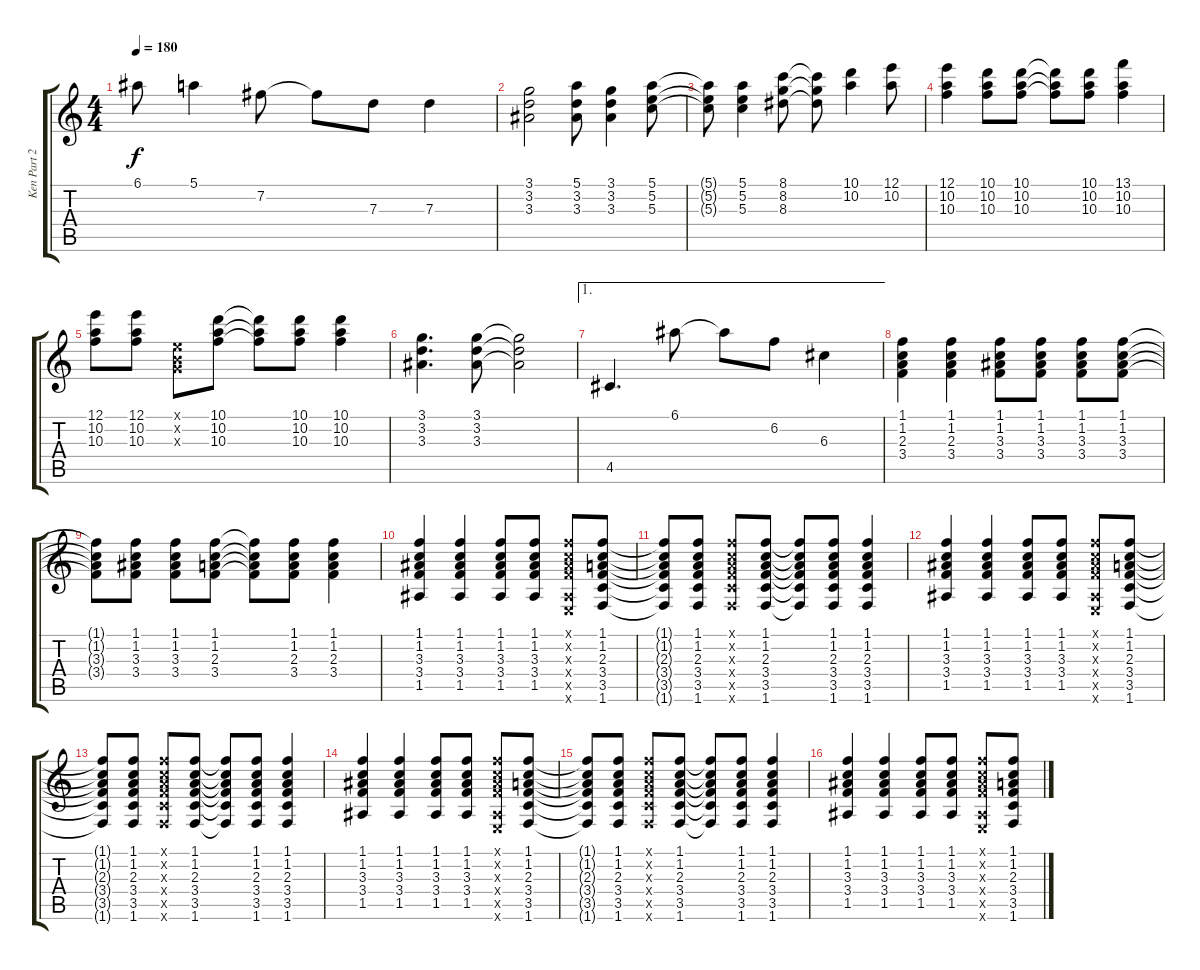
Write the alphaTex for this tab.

\track ("Ken Part 2" "Ken Part 2") {instrument electricguitarclean}
\staff {score tabs}
\tuning (E4 B3 G3 D3 A2 E2) {hide}
\ts (4 4)
\tempo 180
\clef g2
\ks c
6.1{t}.8{dy f} 5.1.4 7.2.8 7.2{t}.8 7.3.8 7.3.4 |
(3.1 3.2 3.3).2 (5.1 3.2 3.3).8 (3.1 3.2 3.3).4 (5.1 5.2 5.3).8 |
(5.1{t} 5.2{t} 5.3{t}).8 (5.1 5.2 5.3).4 (8.1 8.2 8.3).8 (8.1{t} 8.2{t} 8.3{t}).8 (10.1 10.2).4 (12.1 10.2).8 |
(12.1 10.2 10.3).4 (10.1 10.2 10.3).8 (10.1 10.2 10.3).8 (10.1{t} 10.2{t} 10.3{t}).8 (10.1 10.2 10.3).8 (13.1 10.2 10.3).4 |
(12.1 10.2 10.3).8 (12.1 10.2 10.3).8 (0.1{x} 0.2{x} 0.3{x}).8 (10.1 10.2 10.3).8 (10.1{t} 10.2{t} 10.3{t}).8 (10.1 10.2 10.3).8 (10.1 10.2 10.3).4 |
(3.1 3.2 3.3).4{d} (3.1 3.2 3.3).8 (3.1{t} 3.2{t} 3.3{t}).2 |
\ae 1
4.5.4{d} 6.1.8 6.1{t}.8 6.2.8 6.3.4 |
(1.1 1.2 2.3 3.4).4 (1.1 1.2 2.3 3.4).4 (1.1 1.2 3.3 3.4).8 (1.1 1.2 3.3 3.4).8 (1.1 1.2 3.3 3.4).8 (1.1 1.2 3.3 3.4).8 |
(1.1{t} 1.2{t} 3.3{t} 3.4{t}).8 (1.1 1.2 3.3 3.4).8 (1.1 1.2 3.3 3.4).8 (1.1 1.2 2.3 3.4).8 (1.1{t} 1.2{t} 2.3{t} 3.4{t}).8 (1.1 1.2 2.3 3.4).8 (1.1 1.2 2.3 3.4).4 |
(1.1 1.2 3.3 3.4 1.5).4 (1.1 1.2 3.3 3.4 1.5).4 (1.1 1.2 3.3 3.4 1.5).8 (1.1 1.2 3.3 3.4 1.5).8 (1.1{x} 1.2{x} 3.3{x} 3.4{x} 1.5{x} 0.6{x}).8 (1.1 1.2 2.3 3.4 3.5 1.6).8 |
(1.1{t} 1.2{t} 2.3{t} 3.4{t} 3.5{t} 1.6{t}).8 (1.1 1.2 2.3 3.4 3.5 1.6).8 (1.1{x} 1.2{x} 2.3{x} 3.4{x} 3.5{x} 1.6{x}).8 (1.1 1.2 2.3 3.4 3.5 1.6).8 (1.1{t} 1.2{t} 2.3{t} 3.4{t} 3.5{t} 1.6{t}).8 (1.1 1.2 2.3 3.4 3.5 1.6).8 (1.1 1.2 2.3 3.4 3.5 1.6).4 |
(1.1 1.2 3.3 3.4 1.5).4 (1.1 1.2 3.3 3.4 1.5).4 (1.1 1.2 3.3 3.4 1.5).8 (1.1 1.2 3.3 3.4 1.5).8 (1.1{x} 1.2{x} 3.3{x} 3.4{x} 1.5{x} 0.6{x}).8 (1.1 1.2 2.3 3.4 3.5 1.6).8 |
(1.1{t} 1.2{t} 2.3{t} 3.4{t} 3.5{t} 1.6{t}).8 (1.1 1.2 2.3 3.4 3.5 1.6).8 (1.1{x} 1.2{x} 2.3{x} 3.4{x} 3.5{x} 1.6{x}).8 (1.1 1.2 2.3 3.4 3.5 1.6).8 (1.1{t} 1.2{t} 2.3{t} 3.4{t} 3.5{t} 1.6{t}).8 (1.1 1.2 2.3 3.4 3.5 1.6).8 (1.1 1.2 2.3 3.4 3.5 1.6).4 |
(1.1 1.2 3.3 3.4 1.5).4 (1.1 1.2 3.3 3.4 1.5).4 (1.1 1.2 3.3 3.4 1.5).8 (1.1 1.2 3.3 3.4 1.5).8 (1.1{x} 1.2{x} 3.3{x} 3.4{x} 1.5{x} 0.6{x}).8 (1.1 1.2 2.3 3.4 3.5 1.6).8 |
(1.1{t} 1.2{t} 2.3{t} 3.4{t} 3.5{t} 1.6{t}).8 (1.1 1.2 2.3 3.4 3.5 1.6).8 (1.1{x} 1.2{x} 2.3{x} 3.4{x} 3.5{x} 1.6{x}).8 (1.1 1.2 2.3 3.4 3.5 1.6).8 (1.1{t} 1.2{t} 2.3{t} 3.4{t} 3.5{t} 1.6{t}).8 (1.1 1.2 2.3 3.4 3.5 1.6).8 (1.1 1.2 2.3 3.4 3.5 1.6).4 |
(1.1 1.2 3.3 3.4 1.5).4 (1.1 1.2 3.3 3.4 1.5).4 (1.1 1.2 3.3 3.4 1.5).8 (1.1 1.2 3.3 3.4 1.5).8 (1.1{x} 1.2{x} 3.3{x} 3.4{x} 1.5{x} 0.6{x}).8 (1.1 1.2 2.3 3.4 3.5 1.6).8
